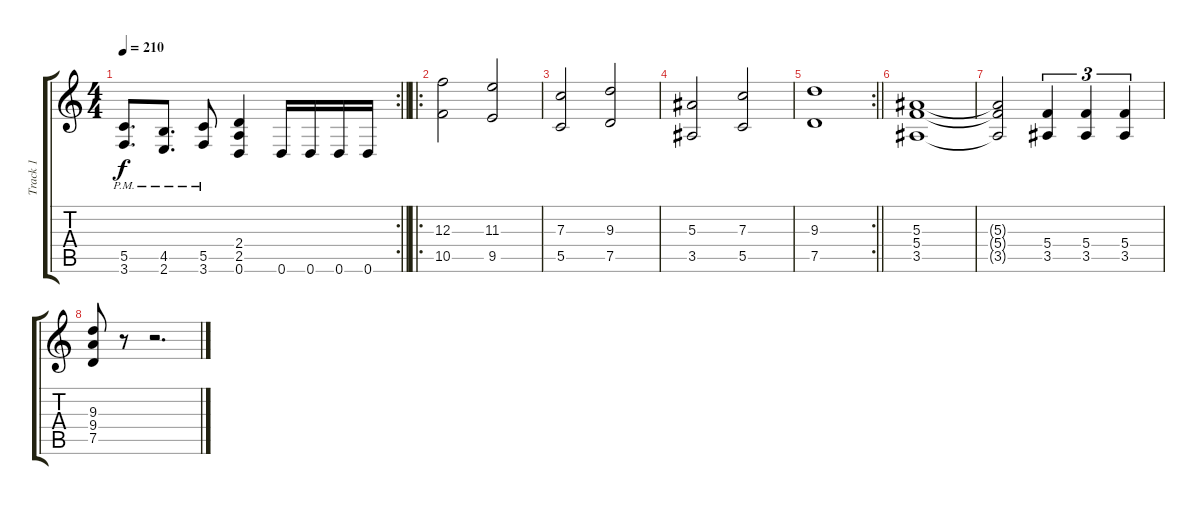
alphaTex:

\track ("Track 1" "Track 1") {instrument distortionguitar}
\staff {score tabs}
\tuning (D4 A3 F3 C3 G2 D2) {hide}
\rc 2
\ts (4 4)
\tempo 210
\clef g2
\barLineRight lightlight
\ks c
(5.5{pm} 3.6{pm}).8{d dy f} (4.5{pm} 2.6{pm}).8{d} (5.5{pm} 3.6{pm}).8 (2.4 2.5 0.6).4 0.6.16 0.6.16 0.6.16 0.6.16 |
\ro
(12.3 10.5).2 (11.3 9.5).2 |
(7.3 5.5).2 (9.3 7.5).2 |
(5.3 3.5).2 (7.3 5.5).2 |
\rc 2
\barLineRight lightlight
(9.3 7.5).1 |
(5.3 5.4 3.5).1 |
(5.3{t} 5.4{t} 3.5{t}).2 (5.4 3.5).4{tu (3 2)} (5.4 3.5).4{tu (3 2)} (5.4 3.5).4{tu (3 2)} |
(9.3 9.4 7.5).8 r.8 r.2{d}
